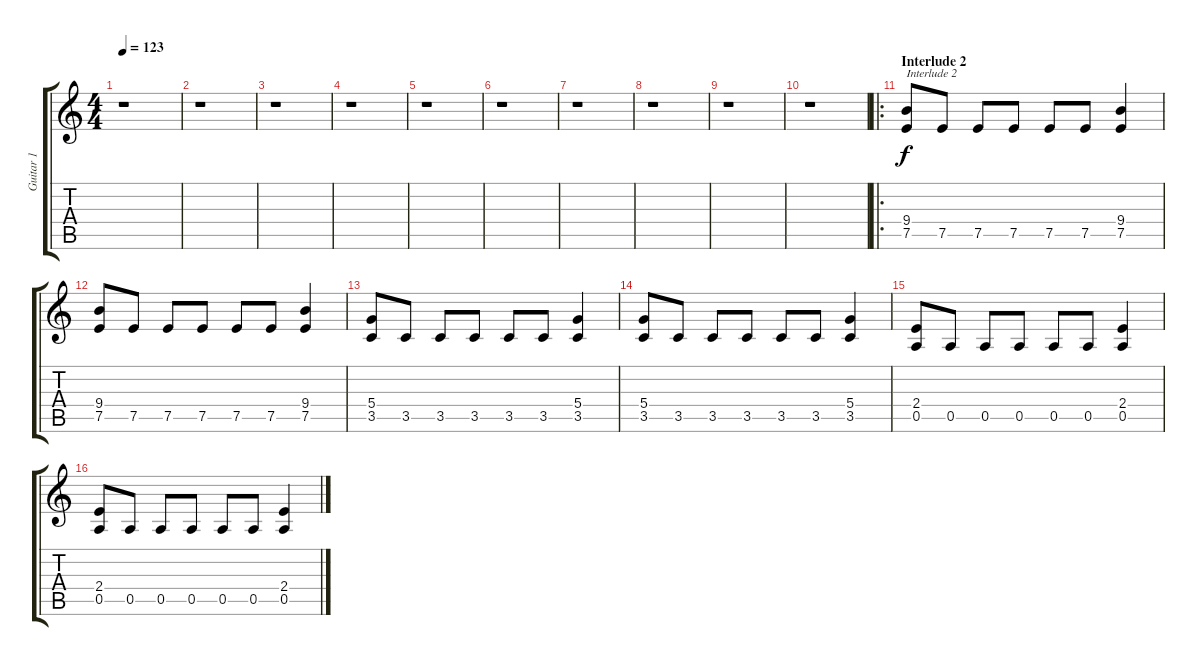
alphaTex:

\track ("Guitar 1" "Guitar 1") {instrument overdrivenguitar}
\staff {score tabs}
\tuning (E4 B3 G3 D3 A2 E2) {hide}
\ts (4 4)
\tempo 123
\clef g2
\ks c
r.1{dy f} |
r.1 |
r.1 |
r.1 |
r.1 |
r.1 |
r.1 |
r.1 |
r.1 |
r.1 |
\ro
\section ("" "Interlude 2")
(9.4 7.5).8{txt "Interlude 2" volume 11} 7.5.8 7.5.8 7.5.8 7.5.8 7.5.8 (9.4 7.5).4 |
(9.4 7.5).8 7.5.8 7.5.8 7.5.8 7.5.8 7.5.8 (9.4 7.5).4 |
(5.4 3.5).8 3.5.8 3.5.8 3.5.8 3.5.8 3.5.8 (5.4 3.5).4 |
(5.4 3.5).8 3.5.8 3.5.8 3.5.8 3.5.8 3.5.8 (5.4 3.5).4 |
(2.4 0.5).8 0.5.8 0.5.8 0.5.8 0.5.8 0.5.8 (2.4 0.5).4 |
(2.4 0.5).8 0.5.8 0.5.8 0.5.8 0.5.8 0.5.8 (2.4 0.5).4
